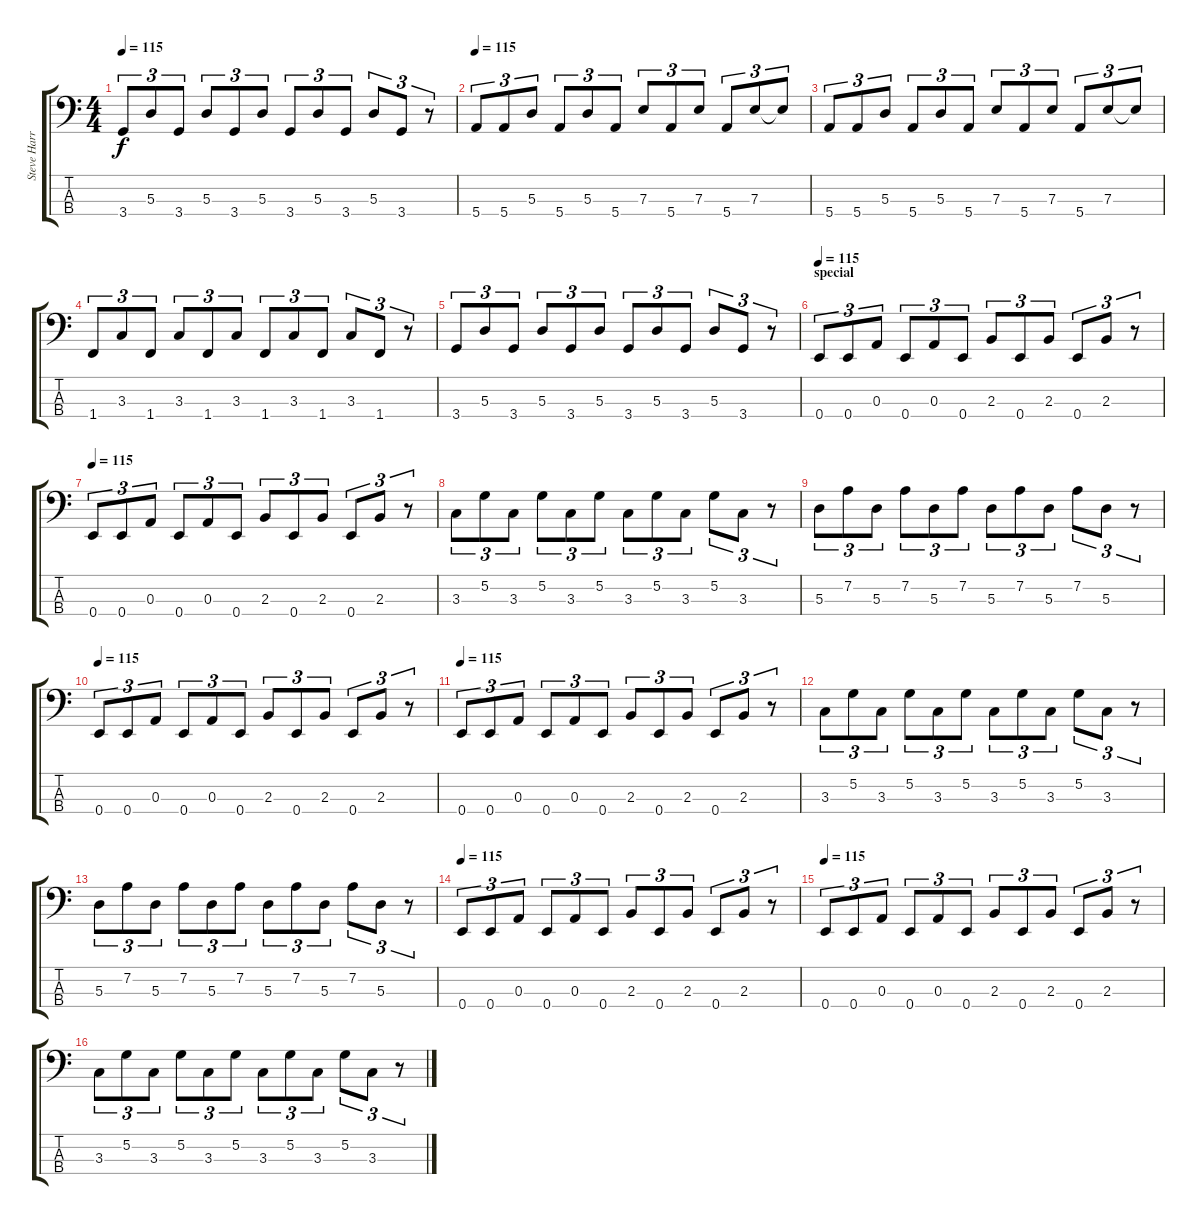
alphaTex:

\track ("Steve Harris" "Steve Harr") {instrument acousticbass}
\staff {score tabs}
\tuning (G2 D2 A1 E1) {hide}
\ts (4 4)
\tempo 115
\clef f4
\ks c
3.4.8{tu (3 2) dy f} 5.3.8{tu (3 2)} 3.4.8{tu (3 2)} 5.3.8{tu (3 2)} 3.4.8{tu (3 2)} 5.3.8{tu (3 2)} 3.4.8{tu (3 2)} 5.3.8{tu (3 2)} 3.4.8{tu (3 2)} 5.3.8{tu (3 2)} 3.4.8{tu (3 2)} r.8{tu (3 2)} |
\tempo 115
5.4.8{tu (3 2)} 5.4.8{tu (3 2)} 5.3.8{tu (3 2)} 5.4.8{tu (3 2)} 5.3.8{tu (3 2)} 5.4.8{tu (3 2)} 7.3.8{tu (3 2)} 5.4.8{tu (3 2)} 7.3.8{tu (3 2)} 5.4.8{tu (3 2)} 7.3.8{tu (3 2)} 7.3{t}.8{tu (3 2)} |
5.4.8{tu (3 2)} 5.4.8{tu (3 2)} 5.3.8{tu (3 2)} 5.4.8{tu (3 2)} 5.3.8{tu (3 2)} 5.4.8{tu (3 2)} 7.3.8{tu (3 2)} 5.4.8{tu (3 2)} 7.3.8{tu (3 2)} 5.4.8{tu (3 2)} 7.3.8{tu (3 2)} 7.3{t}.8{tu (3 2)} |
1.4.8{tu (3 2)} 3.3.8{tu (3 2)} 1.4.8{tu (3 2)} 3.3.8{tu (3 2)} 1.4.8{tu (3 2)} 3.3.8{tu (3 2)} 1.4.8{tu (3 2)} 3.3.8{tu (3 2)} 1.4.8{tu (3 2)} 3.3.8{tu (3 2)} 1.4.8{tu (3 2)} r.8{tu (3 2)} |
3.4.8{tu (3 2)} 5.3.8{tu (3 2)} 3.4.8{tu (3 2)} 5.3.8{tu (3 2)} 3.4.8{tu (3 2)} 5.3.8{tu (3 2)} 3.4.8{tu (3 2)} 5.3.8{tu (3 2)} 3.4.8{tu (3 2)} 5.3.8{tu (3 2)} 3.4.8{tu (3 2)} r.8{tu (3 2)} |
\section ("" "special")
\tempo 115
0.4.8{tu (3 2)} 0.4.8{tu (3 2)} 0.3.8{tu (3 2)} 0.4.8{tu (3 2)} 0.3.8{tu (3 2)} 0.4.8{tu (3 2)} 2.3.8{tu (3 2)} 0.4.8{tu (3 2)} 2.3.8{tu (3 2)} 0.4.8{tu (3 2)} 2.3.8{tu (3 2)} r.8{tu (3 2)} |
\tempo 115
0.4.8{tu (3 2)} 0.4.8{tu (3 2)} 0.3.8{tu (3 2)} 0.4.8{tu (3 2)} 0.3.8{tu (3 2)} 0.4.8{tu (3 2)} 2.3.8{tu (3 2)} 0.4.8{tu (3 2)} 2.3.8{tu (3 2)} 0.4.8{tu (3 2)} 2.3.8{tu (3 2)} r.8{tu (3 2)} |
3.3.8{tu (3 2)} 5.2.8{tu (3 2)} 3.3.8{tu (3 2)} 5.2.8{tu (3 2)} 3.3.8{tu (3 2)} 5.2.8{tu (3 2)} 3.3.8{tu (3 2)} 5.2.8{tu (3 2)} 3.3.8{tu (3 2)} 5.2.8{tu (3 2)} 3.3.8{tu (3 2)} r.8{tu (3 2)} |
5.3.8{tu (3 2)} 7.2.8{tu (3 2)} 5.3.8{tu (3 2)} 7.2.8{tu (3 2)} 5.3.8{tu (3 2)} 7.2.8{tu (3 2)} 5.3.8{tu (3 2)} 7.2.8{tu (3 2)} 5.3.8{tu (3 2)} 7.2.8{tu (3 2)} 5.3.8{tu (3 2)} r.8{tu (3 2)} |
\tempo 115
0.4.8{tu (3 2)} 0.4.8{tu (3 2)} 0.3.8{tu (3 2)} 0.4.8{tu (3 2)} 0.3.8{tu (3 2)} 0.4.8{tu (3 2)} 2.3.8{tu (3 2)} 0.4.8{tu (3 2)} 2.3.8{tu (3 2)} 0.4.8{tu (3 2)} 2.3.8{tu (3 2)} r.8{tu (3 2)} |
\tempo 115
0.4.8{tu (3 2)} 0.4.8{tu (3 2)} 0.3.8{tu (3 2)} 0.4.8{tu (3 2)} 0.3.8{tu (3 2)} 0.4.8{tu (3 2)} 2.3.8{tu (3 2)} 0.4.8{tu (3 2)} 2.3.8{tu (3 2)} 0.4.8{tu (3 2)} 2.3.8{tu (3 2)} r.8{tu (3 2)} |
3.3.8{tu (3 2)} 5.2.8{tu (3 2)} 3.3.8{tu (3 2)} 5.2.8{tu (3 2)} 3.3.8{tu (3 2)} 5.2.8{tu (3 2)} 3.3.8{tu (3 2)} 5.2.8{tu (3 2)} 3.3.8{tu (3 2)} 5.2.8{tu (3 2)} 3.3.8{tu (3 2)} r.8{tu (3 2)} |
5.3.8{tu (3 2)} 7.2.8{tu (3 2)} 5.3.8{tu (3 2)} 7.2.8{tu (3 2)} 5.3.8{tu (3 2)} 7.2.8{tu (3 2)} 5.3.8{tu (3 2)} 7.2.8{tu (3 2)} 5.3.8{tu (3 2)} 7.2.8{tu (3 2)} 5.3.8{tu (3 2)} r.8{tu (3 2)} |
\tempo 115
0.4.8{tu (3 2)} 0.4.8{tu (3 2)} 0.3.8{tu (3 2)} 0.4.8{tu (3 2)} 0.3.8{tu (3 2)} 0.4.8{tu (3 2)} 2.3.8{tu (3 2)} 0.4.8{tu (3 2)} 2.3.8{tu (3 2)} 0.4.8{tu (3 2)} 2.3.8{tu (3 2)} r.8{tu (3 2)} |
\tempo 115
0.4.8{tu (3 2)} 0.4.8{tu (3 2)} 0.3.8{tu (3 2)} 0.4.8{tu (3 2)} 0.3.8{tu (3 2)} 0.4.8{tu (3 2)} 2.3.8{tu (3 2)} 0.4.8{tu (3 2)} 2.3.8{tu (3 2)} 0.4.8{tu (3 2)} 2.3.8{tu (3 2)} r.8{tu (3 2)} |
3.3.8{tu (3 2)} 5.2.8{tu (3 2)} 3.3.8{tu (3 2)} 5.2.8{tu (3 2)} 3.3.8{tu (3 2)} 5.2.8{tu (3 2)} 3.3.8{tu (3 2)} 5.2.8{tu (3 2)} 3.3.8{tu (3 2)} 5.2.8{tu (3 2)} 3.3.8{tu (3 2)} r.8{tu (3 2)}
